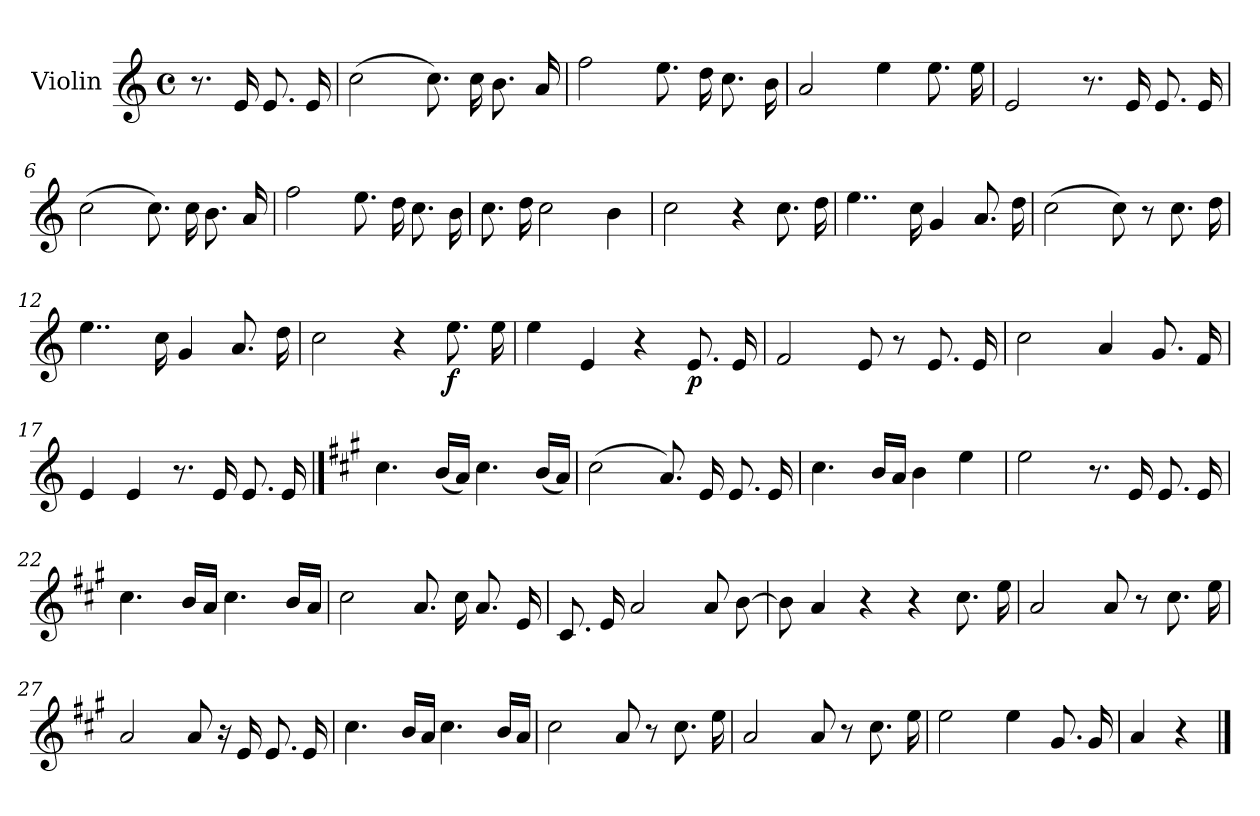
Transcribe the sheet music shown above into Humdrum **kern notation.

**kern	**dynam
*part1	*part1
*staff1	*staff1
*I"Violin	*
*I'Vln.	*
*clefG2	*
*M4/4	*
*met(c)	*
=1	=1
8.r	Moderato
16e	.
8.e	.
16e	.
=2	=2
(2cc	.
8.cc)	.
16cc	.
8.b	.
16a	.
=3	=3
2ff	.
8.ee	.
16dd	.
8.cc	.
16b	.
=4	=4
2a	.
4ee	.
8.ee	.
16ee	.
=5	=5
2e	.
8.r	.
16e	.
8.e	.
16e	.
!!LO:LB:g=z
=6	=6
(2cc	.
8.cc)	.
16cc	.
8.b	.
16a	.
=7	=7
2ff	.
8.ee	.
16dd	.
8.cc	.
16b	.
=8	=8
8.cc	.
16dd	.
2cc	.
4b	.
=9	=9
2cc	.
4r	.
8.cc	.
16dd	.
=10	=10
4..ee	.
16cc	.
4g	.
8.a	.
16dd	.
!!LO:LB:g=z
=11	=11
(2cc	.
8cc)	.
8r	.
8.cc	.
16dd	.
=12	=12
4..ee	.
16cc	.
4g	.
8.a	.
16dd	.
=13	=13
2cc	.
4r	.
8.ee	f
16ee	.
=14	=14
4ee	.
4e	.
4r	.
8.e	p
16e	.
=15	=15
2f	.
8e	.
8r	.
8.e	.
16e	.
!!LO:LB:g=z
=16	=16
2cc	.
4a	.
(8.g	.
16f	.
=17	=17
*k[]	*
4e	.
4e	.
8.r	.
16e	.
8.e	.
16e	.
==18	==18
*k[f#c#g#]	*
4.cc#	.
(16bLL	.
16aJJ)	.
4.cc#	.
(16bLL	.
16aJJ)	.
=19	=19
(2cc#	.
8.a)	.
16e	.
8.e	.
16e	.
!!LO:LB:g=z
=20	=20
4.cc#	.
16bLL	.
16aJJ	.
4b	.
4ee	.
=21	=21
2ee	.
8.r	.
16e	.
8.e	.
16e	.
=22	=22
4.cc#	.
16bLL	.
16aJJ	.
4.cc#	.
16bLL	.
16aJJ	.
=23	=23
2cc#	.
8.a	.
16cc#	.
8.a	.
16e	.
!!LO:LB:g=z
=24	=24
8.c#	.
16e	.
2a	.
8a	.
([8b	.
=25	=25
8b]	.
4a	.
4r	.
4r	.
8.cc#	.
16ee	.
=26	=26
2a	.
8a	.
8r	.
8.cc#	.
16ee	.
=27	=27
2a	.
8a	.
16r	.
16e	.
8.e	.
16e	.
!!LO:LB:g=z
=28	=28
4.cc#	.
16bLL	.
16aJJ	.
4.cc#	.
16bLL	.
16aJJ	.
=29	=29
2cc#	.
8a	.
8r	.
8.cc#	.
16ee	.
=30	=30
2a	.
8a	.
8r	.
8.cc#	.
16ee	.
=31	=31
2ee	.
4ee	.
8.g#	.
16g#	.
=32	=32
4a	.
4r	.
==	==
*-	*-
